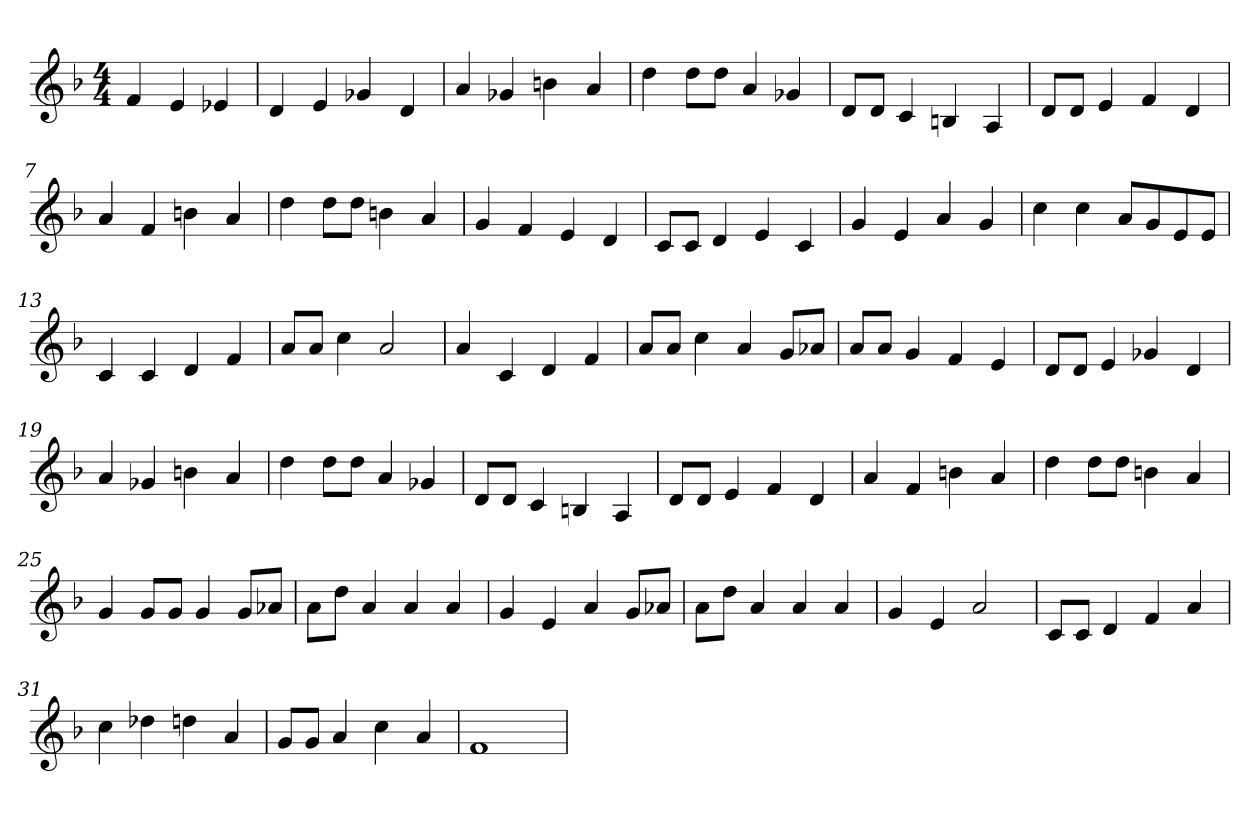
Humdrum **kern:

**kern
*part1
*staff1
*clefG2
*k[b-]
*F:
*M4/4
*MM250
=1
4f/
4e/
4e-X/
=2
4d/
4e/
4g-X/
4d/
=3
4a/
4g-X/
4bn\
4a/
=4
4dd\
8dd\L
8dd\J
4a/
4g-X/
=5
8d/L
8d/J
4c/
4Bn/
4A/
=6
8d/L
8d/J
4e/
4f/
4d/
=7
4a/
4f/
4bn\
4a/
=8
4dd\
8dd\L
8dd\J
4bn\
4a/
!!LO:LB:g=z
=9
4g/
4f/
4e/
4d/
=10
8c/L
8c/J
4d/
4e/
4c/
=11
4g/
4e/
4a/
4g/
=12
4cc\
4cc\
8a/L
8g/
8e/
8e/J
=13
4c/
4c/
4d/
4f/
=14
8a/L
8a/J
4cc\
2a/
=15
4a/
4c/
4d/
4f/
=16
8a/L
8a/J
4cc\
4a/
8g/L
8a-X/J
!!LO:LB:g=z
=17
8a/L
8a/J
4g/
4f/
4e/
=18
8d/L
8d/J
4e/
4g-X/
4d/
=19
4a/
4g-X/
4bn\
4a/
=20
4dd\
8dd\L
8dd\J
4a/
4g-X/
=21
8d/L
8d/J
4c/
4Bn/
4A/
=22
8d/L
8d/J
4e/
4f/
4d/
=23
4a/
4f/
4bn\
4a/
=24
4dd\
8dd\L
8dd\J
4bn\
4a/
!!LO:LB:g=z
=25
4g/
8g/L
8g/J
4g/
8g/L
8a-X/J
=26
8a\L
8dd\J
4a/
4a/
4a/
=27
4g/
4e/
4a/
8g/L
8a-X/J
=28
8a\L
8dd\J
4a/
4a/
4a/
=29
4g/
4e/
2a/
=30
8c/L
8c/J
4d/
4f/
4a/
=31
4cc\
4dd-X\
4ddn\
4a/
=32
8g/L
8g/J
4a/
4cc\
4a/
!!LO:LB:g=z
=33
1f
=
*-
